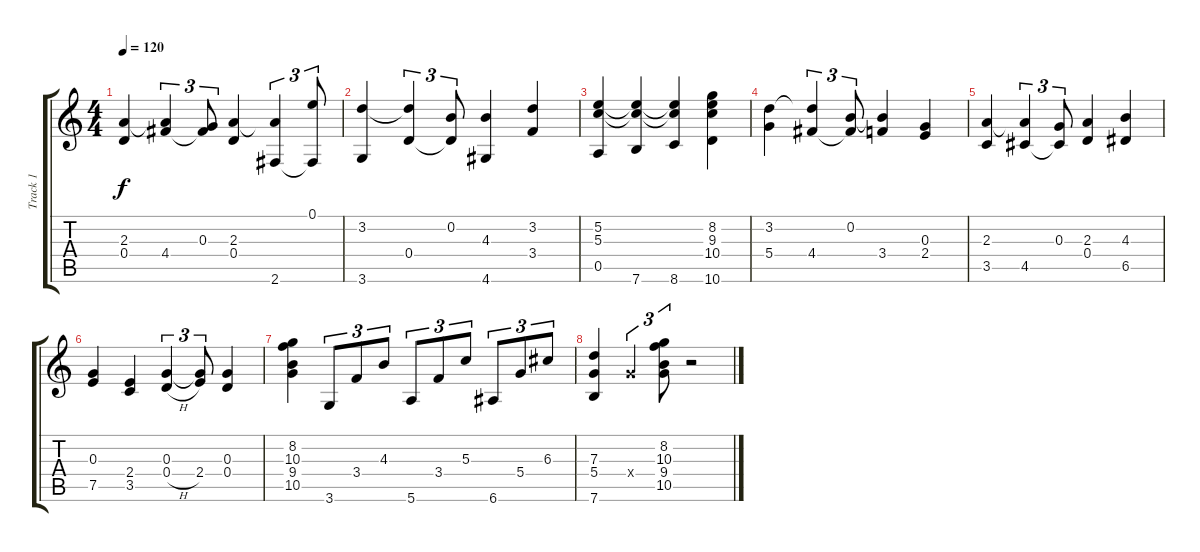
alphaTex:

\track ("Track 1" "Track 1") {instrument acousticguitarsteel}
\staff {score tabs}
\tuning (E4 B3 G3 D3 A2 E2) {hide}
\ts (4 4)
\tempo 120
\clef g2
\ks c
(2.3 0.4).4{dy f} (2.3{t} 4.4).4{tu (3 2)} (0.3 4.4{t}).8{tu (3 2)} (2.3 0.4).4 (2.3{t} 2.6).4{tu (3 2)} (0.1 2.6{t}).8{tu (3 2)} |
(3.2 3.6).4 (3.2{t} 0.4).4{tu (3 2)} (0.2 0.4{t}).8{tu (3 2)} (4.3 4.6).4 (3.2 3.4).4 |
(5.2 5.3 0.5).4 (5.2{t} 5.3{t} 7.6).4 (5.2{t} 5.3{t} 8.6).4 (8.2 9.3 10.4 10.6).4 |
(3.2 5.4).4 (3.2{t} 4.4).4{tu (3 2)} (0.2 4.4{t}).8{tu (3 2)} (0.2{t} 3.4).4 (0.3 2.4).4 |
(2.3 3.5).4 (2.3{t} 4.5).4{tu (3 2)} (0.3 4.5{t}).8{tu (3 2)} (2.3 0.4).4 (4.3 6.5).4 |
(0.3 7.5).4 (2.4 3.5).4 (0.3 0.4{h}).4{tu (3 2)} (0.3{t} 2.4).8{tu (3 2)} (0.3 0.4).4 |
(8.2 10.3 9.4 10.5).4 3.6.8{tu (3 2)} 3.4.8{tu (3 2)} 4.3.8{tu (3 2)} 5.6.8{tu (3 2)} 3.4.8{tu (3 2)} 5.3.8{tu (3 2)} 6.6.8{tu (3 2)} 5.4.8{tu (3 2)} 6.3.8{tu (3 2)} |
(7.3 5.4 7.6).4 5.4{x}.4{tu (3 2)} (8.2 10.3 9.4 10.5).8{tu (3 2)} r.2
